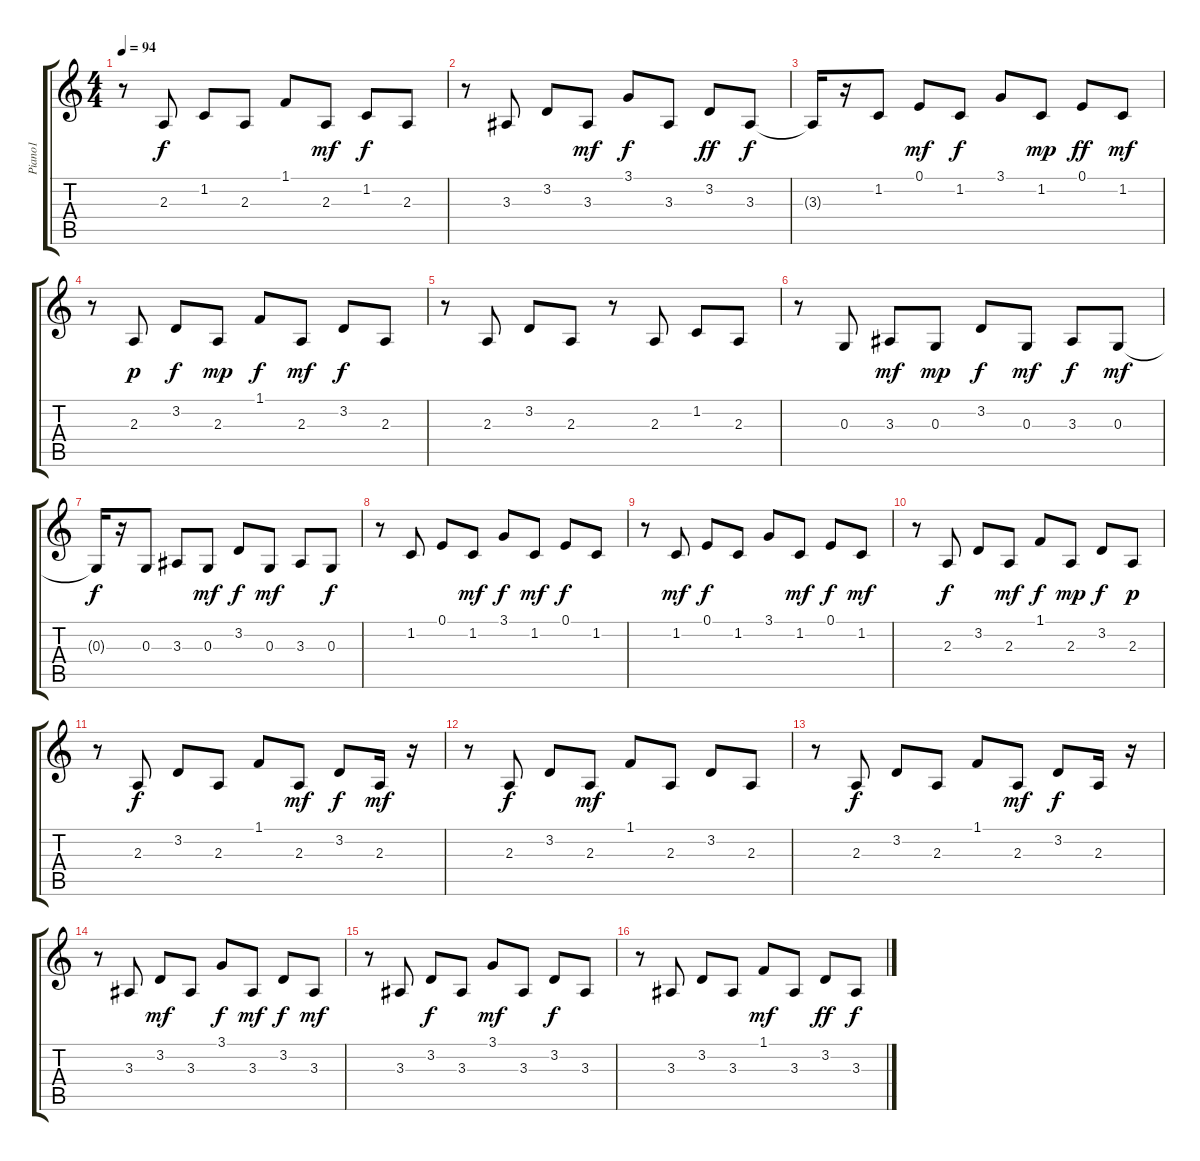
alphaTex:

\track ("Piano1                  " "Piano1    ") {instrument acousticgrandpiano}
\staff {score tabs}
\tuning (E4 B3 G3 D3 A2 E2) {hide}
\ts (4 4)
\tempo 94
\clef g2
\ks c
r.8{dy f} 2.3.8 1.2.8 2.3.8 1.1.8 2.3.8{dy mf} 1.2.8{dy f} 2.3.8 |
r.8 3.3.8 3.2.8 3.3.8{dy mf} 3.1.8{dy f} 3.3.8 3.2.8{dy ff} 3.3.8{dy f} |
3.3{t}.16 r.16 1.2.8 0.1.8{dy mf} 1.2.8{dy f} 3.1.8 1.2.8{dy mp} 0.1.8{dy ff} 1.2.8{dy mf} |
r.8 2.3.8{dy p} 3.2.8{dy f} 2.3.8{dy mp} 1.1.8{dy f} 2.3.8{dy mf} 3.2.8{dy f} 2.3.8 |
r.8 2.3.8 3.2.8 2.3.8 r.8 2.3.8 1.2.8 2.3.8 |
r.8 0.3.8 3.3.8{dy mf} 0.3.8{dy mp} 3.2.8{dy f} 0.3.8{dy mf} 3.3.8{dy f} 0.3.8{dy mf} |
0.3{t}.16{dy f} r.16 0.3.8 3.3.8 0.3.8{dy mf} 3.2.8{dy f} 0.3.8{dy mf} 3.3.8 0.3.8{dy f} |
r.8 1.2.8 0.1.8 1.2.8{dy mf} 3.1.8{dy f} 1.2.8{dy mf} 0.1.8{dy f} 1.2.8 |
r.8 1.2.8{dy mf} 0.1.8{dy f} 1.2.8 3.1.8 1.2.8{dy mf} 0.1.8{dy f} 1.2.8{dy mf} |
r.8 2.3.8{dy f} 3.2.8 2.3.8{dy mf} 1.1.8{dy f} 2.3.8{dy mp} 3.2.8{dy f} 2.3.8{dy p} |
r.8 2.3.8{dy f} 3.2.8 2.3.8 1.1.8 2.3.8{dy mf} 3.2.8{dy f} 2.3.16{dy mf} r.16 |
r.8 2.3.8{dy f} 3.2.8 2.3.8{dy mf} 1.1.8 2.3.8 3.2.8 2.3.8 |
r.8 2.3.8{dy f} 3.2.8 2.3.8 1.1.8 2.3.8{dy mf} 3.2.8{dy f} 2.3.16 r.16 |
r.8 3.3.8 3.2.8{dy mf} 3.3.8 3.1.8{dy f} 3.3.8{dy mf} 3.2.8{dy f} 3.3.8{dy mf} |
r.8 3.3.8 3.2.8{dy f} 3.3.8 3.1.8{dy mf} 3.3.8 3.2.8{dy f} 3.3.8 |
r.8 3.3.8 3.2.8 3.3.8 1.1.8{dy mf} 3.3.8 3.2.8{dy ff} 3.3.8{dy f}
